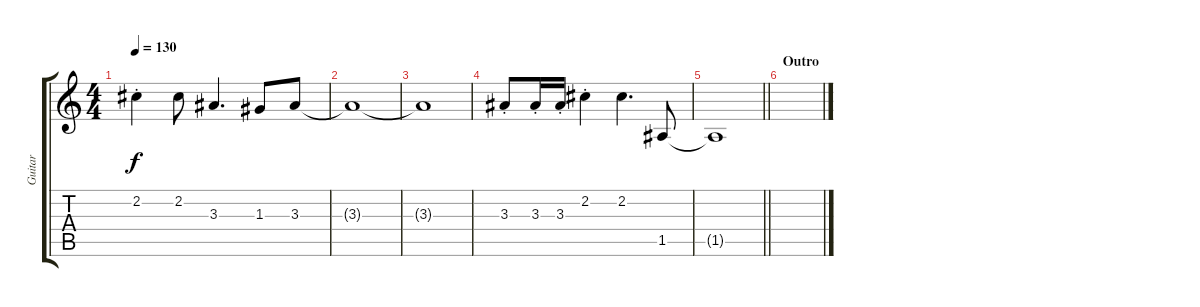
\track ("Guitar" "Guitar") {instrument distortionguitar}
\staff {score tabs}
\tuning (E4 B3 G3 D3 A2 E2) {hide}
\ts (4 4)
\tempo 130
\clef g2
\ks c
2.2{st}.4{dy f} 2.2.8 3.3.4{d} 1.3.8 3.3.8 |
3.3{t}.1 |
3.3{t}.1 |
3.3{st}.8 3.3{st}.16 3.3{st}.16 2.2{st}.4 2.2.4{d} 1.5.8 |
\barLineRight lightlight
1.5{t}.1 |
\section ("" "Outro")
